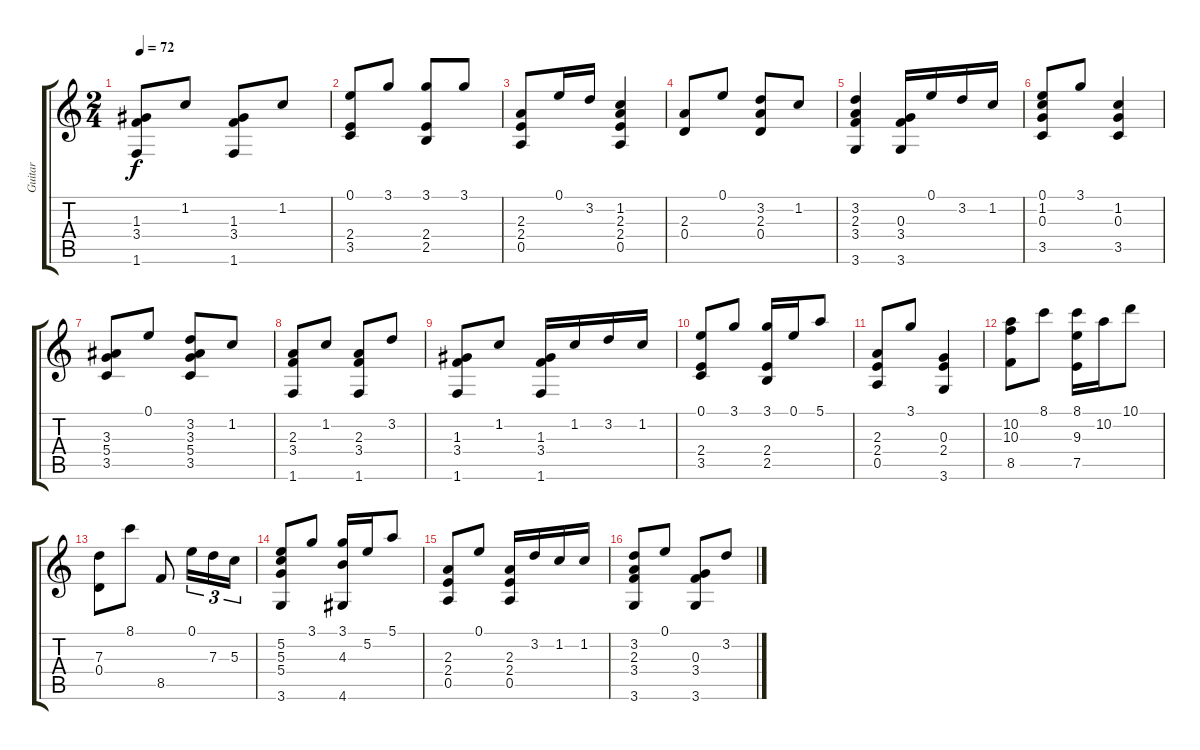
\track ("Guitar" "Guitar") {instrument acousticguitarnylon}
\staff {score tabs}
\tuning (E4 B3 G3 D3 A2 E2) {hide}
\ts (2 4)
\tempo 72
\clef g2
\ks c
(1.3 3.4 1.6).8{dy f} 1.2.8 (1.3 3.4 1.6).8 1.2.8 |
(0.1 2.4 3.5).8 3.1.8 (3.1 2.4 2.5).8 3.1.8 |
(2.3 2.4 0.5).8 0.1.16 3.2.16 (1.2 2.3 2.4 0.5).4 |
(2.3 0.4).8 0.1.8 (3.2 2.3 0.4).8 1.2.8 |
(3.2 2.3 3.4 3.6).4 (0.3 3.4 3.6).16 0.1.16 3.2.16 1.2.16 |
(0.1 1.2 0.3 3.5).8 3.1.8 (1.2 0.3 3.5).4 |
(3.3 5.4 3.5).8 0.1.8 (3.2 3.3 5.4 3.5).8 1.2.8 |
(2.3 3.4 1.6).8 1.2.8 (2.3 3.4 1.6).8 3.2.8 |
(1.3 3.4 1.6).8 1.2.8 (1.3 3.4 1.6).16 1.2.16 3.2.16 1.2.16 |
(0.1 2.4 3.5).8 3.1.8 (3.1 2.4 2.5).16 0.1.16 5.1.8 |
(2.3 2.4 0.5).8 3.1.8 (0.3 2.4 3.6).4 |
(10.2 10.3 8.5).8 8.1.8 (8.1 9.3 7.5).16 10.2.16 10.1.8 |
(7.3 0.4).8 8.1.8 8.5.8 0.1.16{tu (3 2)} 7.3.16{tu (3 2)} 5.3.16{tu (3 2)} |
(5.2 5.3 5.4 3.6).8 3.1.8 (3.1 4.3 4.6).16 5.2.16 5.1.8 |
(2.3 2.4 0.5).8 0.1.8 (2.3 2.4 0.5).16 3.2.16 1.2.16 1.2.16 |
(3.2 2.3 3.4 3.6).8 0.1.8 (0.3 3.4 3.6).8 3.2.8
